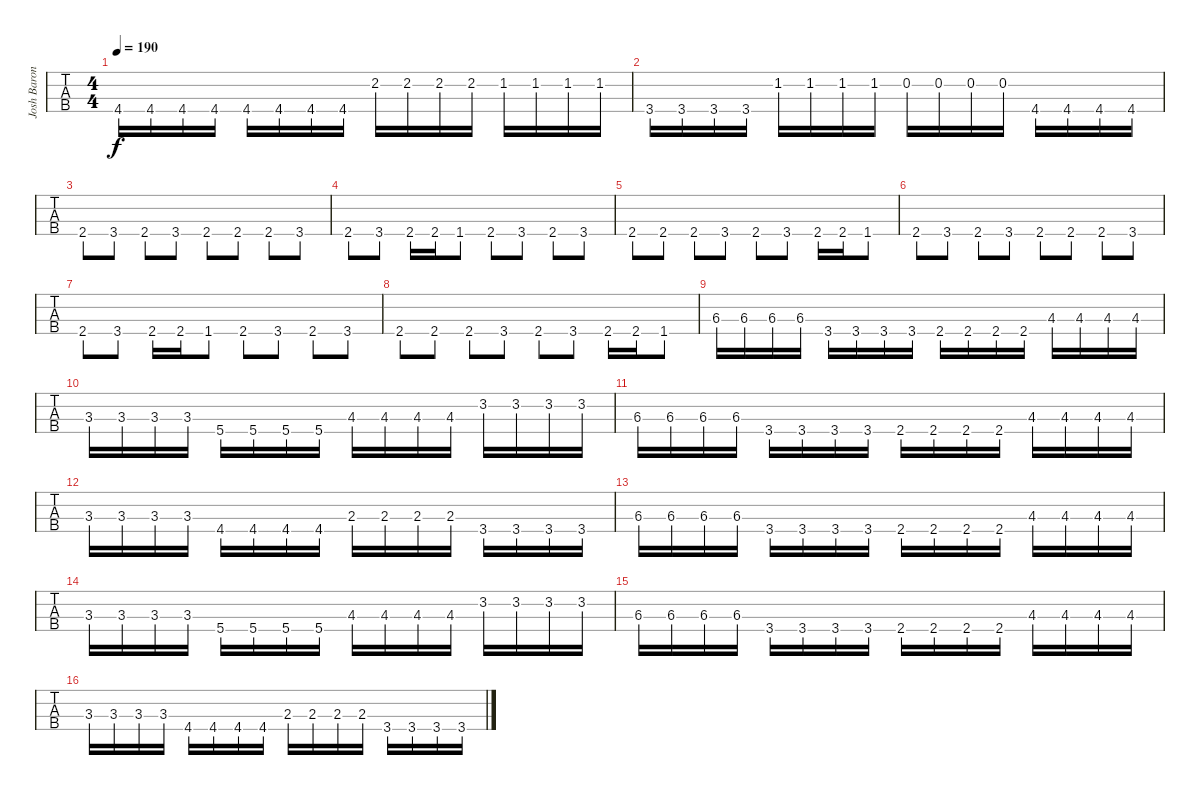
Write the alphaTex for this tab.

\track ("Josh Baron" "Josh Baron") {instrument electricbassfinger}
\staff {tabs}
\tuning (Eb2 Bb1 F1 C1) {hide}
\ts (4 4)
\tempo 190
\clef f4
\ks c
4.4.16{dy f} 4.4.16 4.4.16 4.4.16 4.4.16 4.4.16 4.4.16 4.4.16 2.2.16 2.2.16 2.2.16 2.2.16 1.2.16 1.2.16 1.2.16 1.2.16 |
3.4.16 3.4.16 3.4.16 3.4.16 1.2.16 1.2.16 1.2.16 1.2.16 0.2.16 0.2.16 0.2.16 0.2.16 4.4.16 4.4.16 4.4.16 4.4.16 |
2.4.8 3.4.8 2.4.8 3.4.8 2.4.8 2.4.8 2.4.8 3.4.8 |
2.4.8 3.4.8 2.4.16 2.4.16 1.4.8 2.4.8 3.4.8 2.4.8 3.4.8 |
2.4.8 2.4.8 2.4.8 3.4.8 2.4.8 3.4.8 2.4.16 2.4.16 1.4.8 |
2.4.8 3.4.8 2.4.8 3.4.8 2.4.8 2.4.8 2.4.8 3.4.8 |
2.4.8 3.4.8 2.4.16 2.4.16 1.4.8 2.4.8 3.4.8 2.4.8 3.4.8 |
2.4.8 2.4.8 2.4.8 3.4.8 2.4.8 3.4.8 2.4.16 2.4.16 1.4.8 |
6.3.16 6.3.16 6.3.16 6.3.16 3.4.16 3.4.16 3.4.16 3.4.16 2.4.16 2.4.16 2.4.16 2.4.16 4.3.16 4.3.16 4.3.16 4.3.16 |
3.3.16 3.3.16 3.3.16 3.3.16 5.4.16 5.4.16 5.4.16 5.4.16 4.3.16 4.3.16 4.3.16 4.3.16 3.2.16 3.2.16 3.2.16 3.2.16 |
6.3.16 6.3.16 6.3.16 6.3.16 3.4.16 3.4.16 3.4.16 3.4.16 2.4.16 2.4.16 2.4.16 2.4.16 4.3.16 4.3.16 4.3.16 4.3.16 |
3.3.16 3.3.16 3.3.16 3.3.16 4.4.16 4.4.16 4.4.16 4.4.16 2.3.16 2.3.16 2.3.16 2.3.16 3.4.16 3.4.16 3.4.16 3.4.16 |
6.3.16 6.3.16 6.3.16 6.3.16 3.4.16 3.4.16 3.4.16 3.4.16 2.4.16 2.4.16 2.4.16 2.4.16 4.3.16 4.3.16 4.3.16 4.3.16 |
3.3.16 3.3.16 3.3.16 3.3.16 5.4.16 5.4.16 5.4.16 5.4.16 4.3.16 4.3.16 4.3.16 4.3.16 3.2.16 3.2.16 3.2.16 3.2.16 |
6.3.16 6.3.16 6.3.16 6.3.16 3.4.16 3.4.16 3.4.16 3.4.16 2.4.16 2.4.16 2.4.16 2.4.16 4.3.16 4.3.16 4.3.16 4.3.16 |
3.3.16 3.3.16 3.3.16 3.3.16 4.4.16 4.4.16 4.4.16 4.4.16 2.3.16 2.3.16 2.3.16 2.3.16 3.4.16 3.4.16 3.4.16 3.4.16
